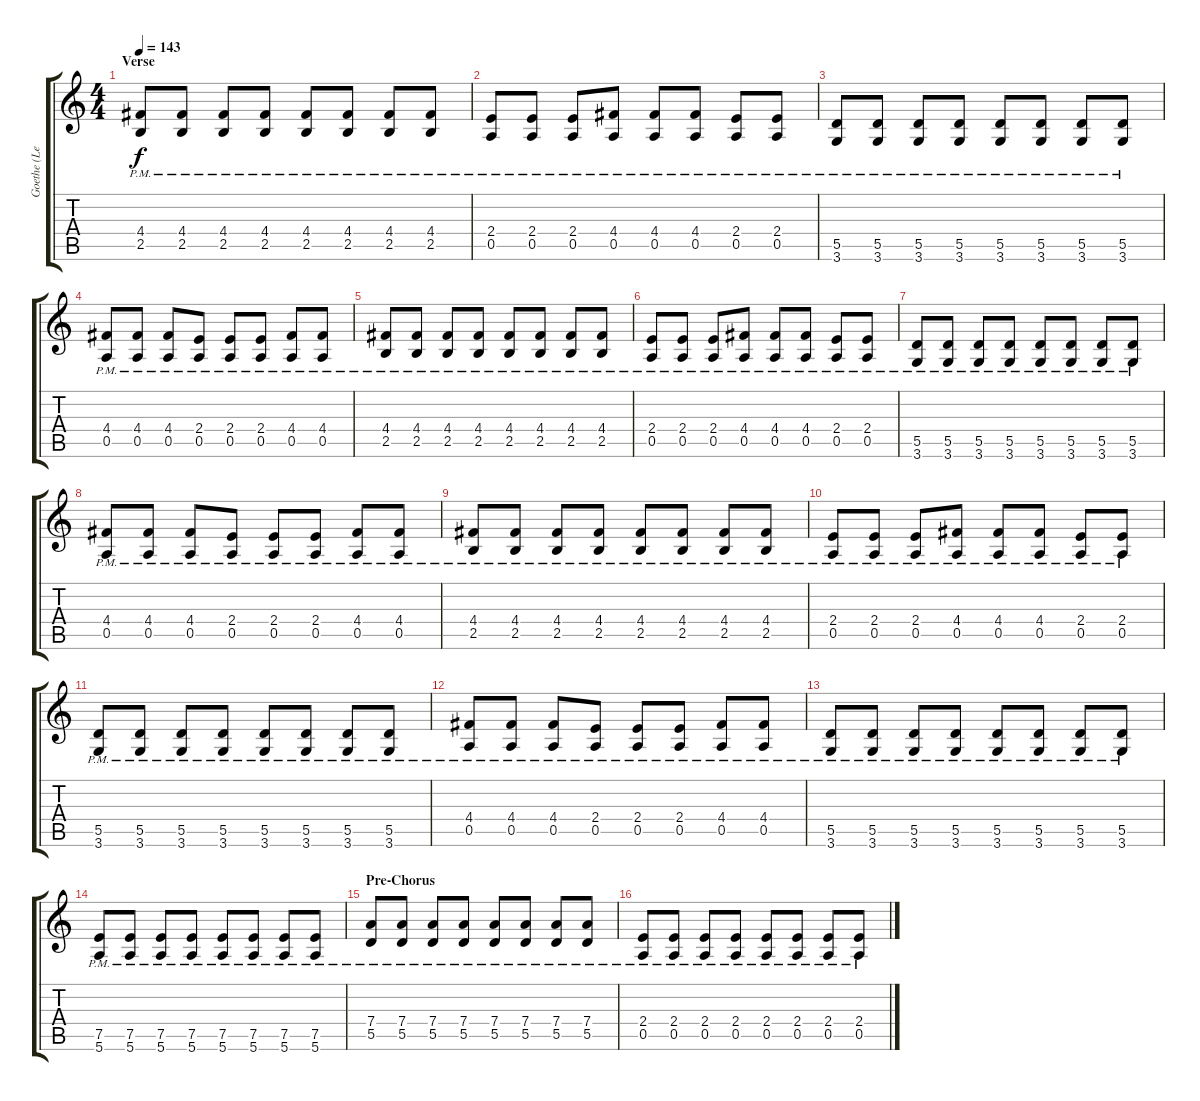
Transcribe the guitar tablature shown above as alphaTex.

\track ("Goethe (Lead)" "Goethe (Le") {instrument electricguitarmuted}
\staff {score tabs}
\tuning (E4 B3 G3 D3 A2 E2) {hide}
\ts (4 4)
\section ("" "Verse")
\tempo 143
\clef g2
\ks c
(4.4{pm} 2.5{pm}).8{dy f} (4.4{pm} 2.5{pm}).8 (4.4{pm} 2.5{pm}).8 (4.4{pm} 2.5{pm}).8 (4.4{pm} 2.5{pm}).8 (4.4{pm} 2.5{pm}).8 (4.4{pm} 2.5{pm}).8 (4.4{pm} 2.5{pm}).8 |
(2.4{pm} 0.5{pm}).8 (2.4{pm} 0.5{pm}).8 (2.4{pm} 0.5{pm}).8 (4.4{pm} 0.5{pm}).8 (4.4{pm} 0.5{pm}).8 (4.4{pm} 0.5{pm}).8 (2.4{pm} 0.5{pm}).8 (2.4{pm} 0.5{pm}).8 |
(5.5{pm} 3.6{pm}).8 (5.5{pm} 3.6{pm}).8 (5.5{pm} 3.6{pm}).8 (5.5{pm} 3.6{pm}).8 (5.5{pm} 3.6{pm}).8 (5.5{pm} 3.6{pm}).8 (5.5{pm} 3.6{pm}).8 (5.5{pm} 3.6{pm}).8 |
(4.4{pm} 0.5{pm}).8 (4.4{pm} 0.5{pm}).8 (4.4{pm} 0.5{pm}).8 (2.4{pm} 0.5{pm}).8 (2.4{pm} 0.5{pm}).8 (2.4{pm} 0.5{pm}).8 (4.4{pm} 0.5{pm}).8 (4.4{pm} 0.5{pm}).8 |
(4.4{pm} 2.5{pm}).8 (4.4{pm} 2.5{pm}).8 (4.4{pm} 2.5{pm}).8 (4.4{pm} 2.5{pm}).8 (4.4{pm} 2.5{pm}).8 (4.4{pm} 2.5{pm}).8 (4.4{pm} 2.5{pm}).8 (4.4{pm} 2.5{pm}).8 |
(2.4{pm} 0.5{pm}).8 (2.4{pm} 0.5{pm}).8 (2.4{pm} 0.5{pm}).8 (4.4{pm} 0.5{pm}).8 (4.4{pm} 0.5{pm}).8 (4.4{pm} 0.5{pm}).8 (2.4{pm} 0.5{pm}).8 (2.4{pm} 0.5{pm}).8 |
(5.5{pm} 3.6{pm}).8 (5.5{pm} 3.6{pm}).8 (5.5{pm} 3.6{pm}).8 (5.5{pm} 3.6{pm}).8 (5.5{pm} 3.6{pm}).8 (5.5{pm} 3.6{pm}).8 (5.5{pm} 3.6{pm}).8 (5.5{pm} 3.6{pm}).8 |
(4.4{pm} 0.5{pm}).8 (4.4{pm} 0.5{pm}).8 (4.4{pm} 0.5{pm}).8 (2.4{pm} 0.5{pm}).8 (2.4{pm} 0.5{pm}).8 (2.4{pm} 0.5{pm}).8 (4.4{pm} 0.5{pm}).8 (4.4{pm} 0.5{pm}).8 |
(4.4{pm} 2.5{pm}).8 (4.4{pm} 2.5{pm}).8 (4.4{pm} 2.5{pm}).8 (4.4{pm} 2.5{pm}).8 (4.4{pm} 2.5{pm}).8 (4.4{pm} 2.5{pm}).8 (4.4{pm} 2.5{pm}).8 (4.4{pm} 2.5{pm}).8 |
(2.4{pm} 0.5{pm}).8 (2.4{pm} 0.5{pm}).8 (2.4{pm} 0.5{pm}).8 (4.4{pm} 0.5{pm}).8 (4.4{pm} 0.5{pm}).8 (4.4{pm} 0.5{pm}).8 (2.4{pm} 0.5{pm}).8 (2.4{pm} 0.5{pm}).8 |
(5.5{pm} 3.6{pm}).8 (5.5{pm} 3.6{pm}).8 (5.5{pm} 3.6{pm}).8 (5.5{pm} 3.6{pm}).8 (5.5{pm} 3.6{pm}).8 (5.5{pm} 3.6{pm}).8 (5.5{pm} 3.6{pm}).8 (5.5{pm} 3.6{pm}).8 |
(4.4{pm} 0.5{pm}).8 (4.4{pm} 0.5{pm}).8 (4.4{pm} 0.5{pm}).8 (2.4{pm} 0.5{pm}).8 (2.4{pm} 0.5{pm}).8 (2.4{pm} 0.5{pm}).8 (4.4{pm} 0.5{pm}).8 (4.4{pm} 0.5{pm}).8 |
(5.5{pm} 3.6{pm}).8 (5.5{pm} 3.6{pm}).8 (5.5{pm} 3.6{pm}).8 (5.5{pm} 3.6{pm}).8 (5.5{pm} 3.6{pm}).8 (5.5{pm} 3.6{pm}).8 (5.5{pm} 3.6{pm}).8 (5.5{pm} 3.6{pm}).8 |
(7.5{pm} 5.6{pm}).8 (7.5{pm} 5.6{pm}).8 (7.5{pm} 5.6{pm}).8 (7.5{pm} 5.6{pm}).8 (7.5{pm} 5.6{pm}).8 (7.5{pm} 5.6{pm}).8 (7.5{pm} 5.6{pm}).8 (7.5{pm} 5.6{pm}).8 |
\section ("" "Pre-Chorus")
(7.4{pm} 5.5{pm}).8 (7.4{pm} 5.5{pm}).8 (7.4{pm} 5.5{pm}).8 (7.4{pm} 5.5{pm}).8 (7.4{pm} 5.5{pm}).8 (7.4{pm} 5.5{pm}).8 (7.4{pm} 5.5{pm}).8 (7.4{pm} 5.5{pm}).8 |
(2.4{pm} 0.5{pm}).8 (2.4{pm} 0.5{pm}).8 (2.4{pm} 0.5{pm}).8 (2.4{pm} 0.5{pm}).8 (2.4{pm} 0.5{pm}).8 (2.4{pm} 0.5{pm}).8 (2.4{pm} 0.5{pm}).8 (2.4{pm} 0.5{pm}).8
